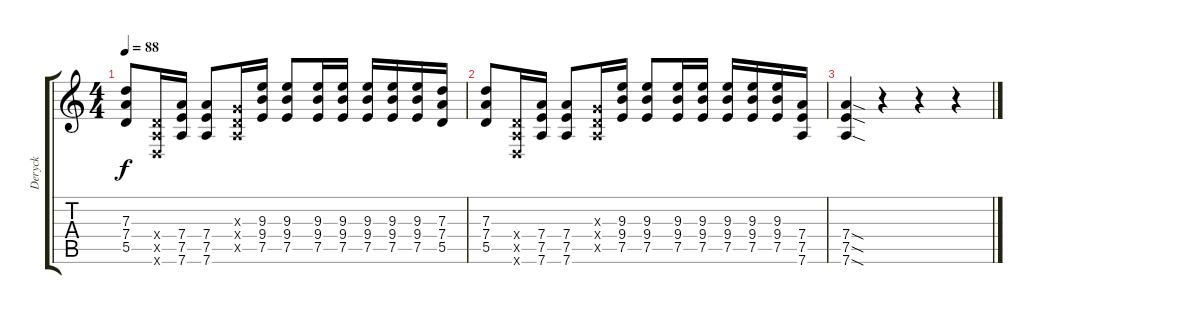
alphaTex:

\track ("Deryck" "Deryck") {instrument distortionguitar}
\staff {score tabs}
\tuning (E4 B3 G3 D3 A2 D2) {hide}
\ts (4 4)
\tempo 88
\clef g2
\ks c
(7.3 7.4 5.5).8{dy f} (0.4{x} 0.5{x} 0.6{x}).16 (7.4 7.5 7.6).16 (7.4 7.5 7.6).8 (0.3{x} 0.4{x} 0.5{x}).16 (9.3 9.4 7.5).16 (9.3 9.4 7.5).8 (9.3 9.4 7.5).16 (9.3 9.4 7.5).16 (9.3 9.4 7.5).16 (9.3 9.4 7.5).16 (9.3 9.4 7.5).16 (7.3 7.4 5.5).16 |
(7.3 7.4 5.5).8 (0.4{x} 0.5{x} 0.6{x}).16 (7.4 7.5 7.6).16 (7.4 7.5 7.6).8 (0.3{x} 0.4{x} 0.5{x}).16 (9.3 9.4 7.5).16 (9.3 9.4 7.5).8 (9.3 9.4 7.5).16 (9.3 9.4 7.5).16 (9.3 9.4 7.5).16 (9.3 9.4 7.5).16 (9.3 9.4 7.5).16 (7.4 7.5 7.6).16 |
(7.4{sod} 7.5{sod} 7.6{sod}).4 r.4 r.4 r.4
